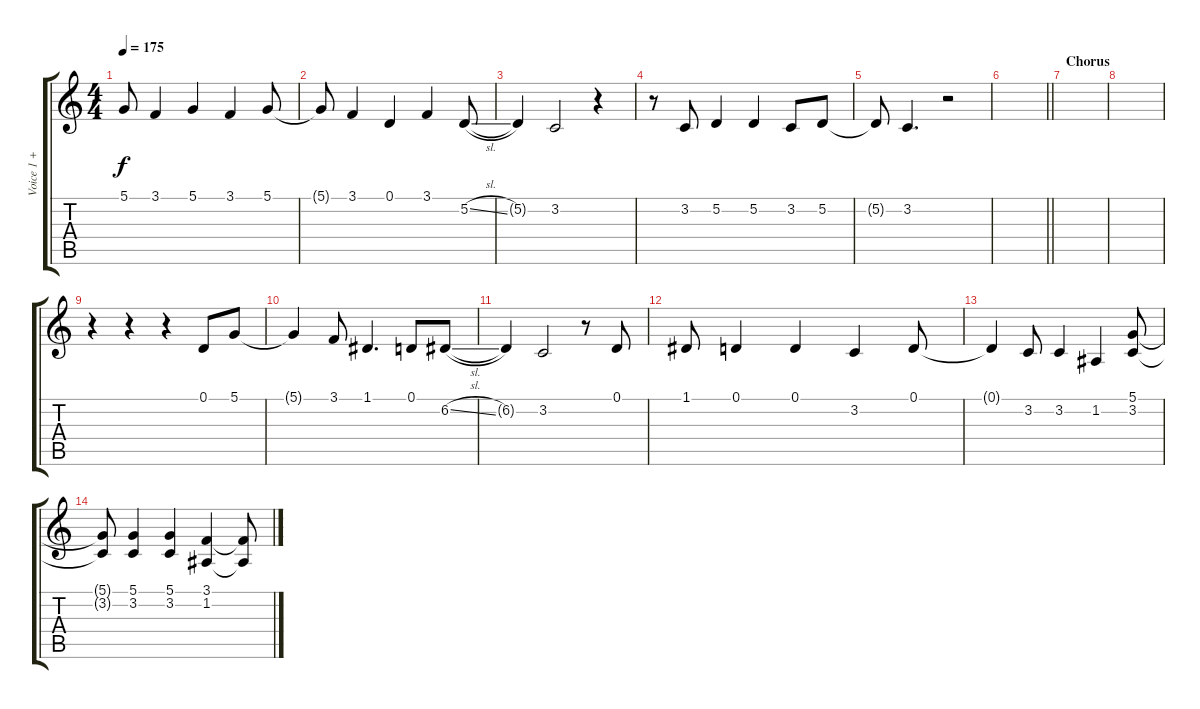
\track ("Voice 1 + 2" "Voice 1 + ") {instrument englishhorn}
\staff {score tabs}
\tuning (D4 A3 F3 C3 G2 D2) {hide}
\ts (4 4)
\tempo 175
\clef g2
\ks c
5.1{t}.8{dy f} 3.1.4 5.1.4 3.1.4 5.1.8 |
5.1{t}.8 3.1.4 0.1.4 3.1.4 5.2{sl}.8 |
5.2{t}.4 3.2.2 r.4 |
r.8 3.2.8 5.2.4 5.2.4 3.2.8 5.2.8 |
5.2{t}.8 3.2.4{d} r.2 |
\barLineRight lightlight
|
\section ("" "Chorus")
|
|
r.4 r.4 r.4 0.1.8 5.1.8 |
5.1{t}.4 3.1.8 1.1.4{d} 0.1.8 6.2{sl}.8 |
6.2{t}.4 3.2.2 r.8 0.1.8 |
1.1.8 0.1.4 0.1.4 3.2.4 0.1.8 |
0.1{t}.4 3.2.8 3.2.4 1.2.4 (5.1 3.2).8 |
(5.1{t} 3.2{t}).8 (5.1 3.2).4 (5.1 3.2).4 (3.1 1.2).4 (3.1{t} 1.2{t}).8
